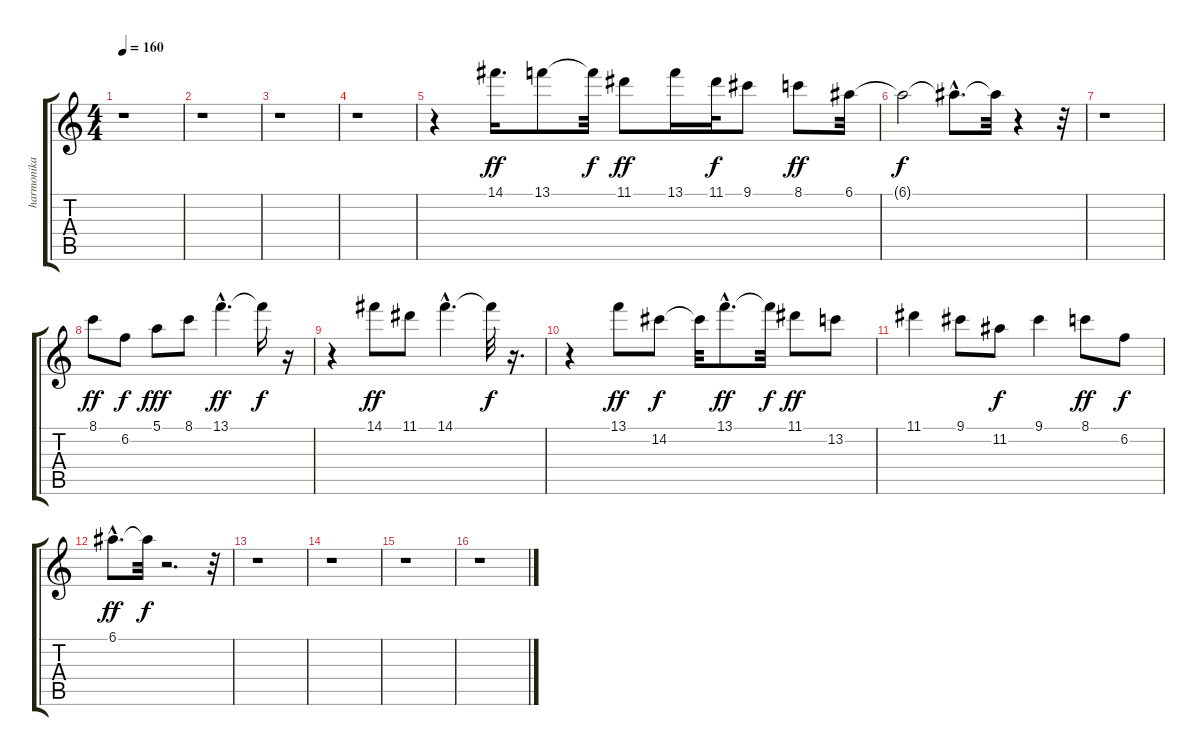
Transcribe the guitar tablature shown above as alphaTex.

\track ("harmonika" "harmonika") {instrument acousticguitarnylon}
\staff {score tabs}
\tuning (E4 B3 G3 D3 A2 E2) {hide}
\ts (4 4)
\tempo 160
\clef g2
\ks c
r.1{dy f} |
r.1 |
r.1 |
r.1 |
r.4 14.1.16{d dy ff} 13.1.8 13.1{t}.32{dy f} 11.1.8{dy ff} 13.1.16 11.1.32{dy f} 9.1.8 8.1.8{dy ff} 6.1.32 |
6.1{t}.2{dy f} 6.1{hac t}.8{d} 6.1{t}.32 r.4 r.32 |
r.1 |
8.1.8{dy ff} 6.2.8{dy f} 5.1.8{dy fff} 8.1.8 13.1{hac}.4{d dy ff} 13.1{t}.16{dy f} r.16 |
r.4 14.1.8{dy ff} 11.1.8 14.1{hac}.4{d} 14.1{t}.32{dy f} r.16{d} |
r.4 13.1.8{dy ff} 14.2.8{dy f} 14.2{t}.32 13.1{hac}.8{d dy ff} 13.1{t}.32{dy f} 11.1.8{dy ff} 13.2.8 |
11.1.4 9.1.8 11.2.8{dy f} 9.1.4 8.1.8{dy ff} 6.2.8{dy f} |
6.1{hac}.8{d dy ff} 6.1{t}.32{dy f} r.2{d} r.32 |
r.1 |
r.1 |
r.1 |
r.1
